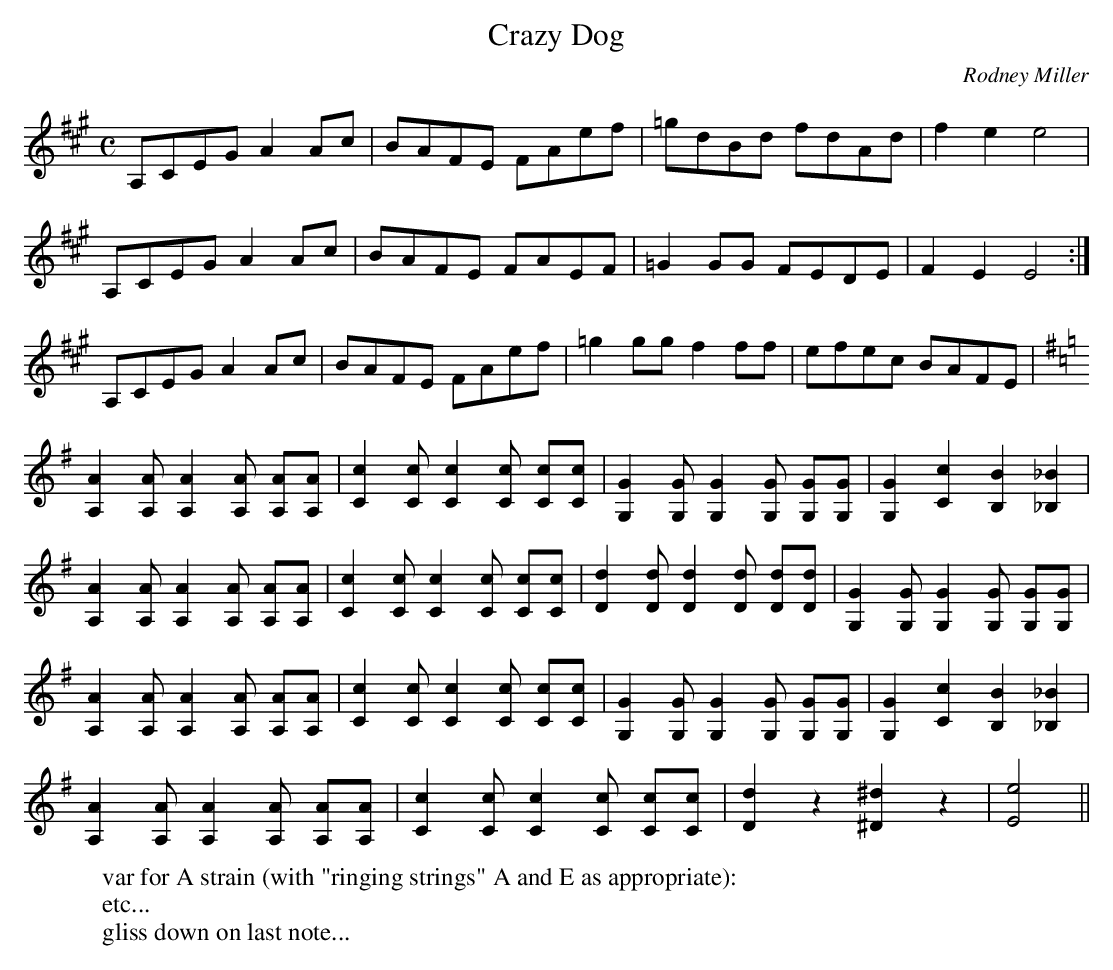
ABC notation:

X:1
T:Crazy Dog
M:C
L:1/8
C:Rodney Miller
K:A
A,CEG A2 Ac|BAFE FAef|=gdBd fdAd|f2 e2 e4|
A,CEG A2 Ac|BAFE FAEF|=G2 GG FEDE|F2 E2 E4:|
W:var for A strain (with "ringing strings" A and E as appropriate):
A,CEG A2 Ac|BAFE FAef|=g2 gg f2 ff|efec BAFE|
W:etc...
K:G
[A,2A2] [A,A] [A,2A2] [A,A] [A,A][A,A]|[C2c2] [Cc] [C2c2] [Cc] [Cc][Cc]|\
[G,2G2] [G,G] [G,2G2] [G,G] [G,G][G,G]|[G,2G2] [C2c2] [B,2B2] [_B,2_B2]|
[A,2A2] [A,A] [A,2A2] [A,A] [A,A][A,A]|[C2c2] [Cc] [C2c2] [Cc] [Cc][Cc]|\
[D2d2] [Dd] [D2d2] [Dd] [Dd][Dd]|[G,2G2] [G,G] [G,2G2] [G,G] [G,G][G,G]|
[A,2A2] [A,A] [A,2A2] [A,A] [A,A][A,A]|[C2c2] [Cc] [C2c2] [Cc] [Cc][Cc]|\
[G,2G2] [G,G] [G,2G2] [G,G] [G,G][G,G]|[G,2G2] [C2c2] [B,2B2] [_B,2_B2]|
[A,2A2] [A,A] [A,2A2] [A,A] [A,A][A,A]|[C2c2] [Cc] [C2c2] [Cc] [Cc][Cc]|\
[D2d2] z2 [^D2^d2] z2|[E4e4]||
W:gliss down on last note...
